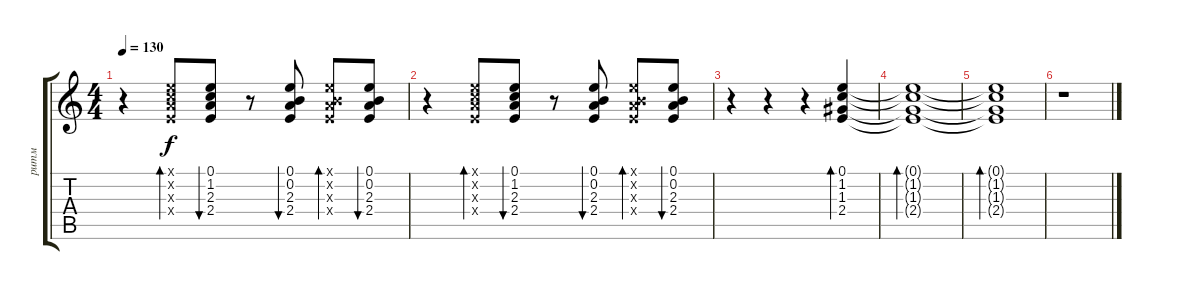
\track ("ритм" "ритм") {instrument acousticguitarsteel}
\staff {score tabs}
\tuning (E4 B3 G3 D3 A2 E2) {hide}
\ts (4 4)
\tempo 130
\clef g2
\ks c
r.4{dy f} (0.1{x} 1.2{x} 2.3{x} 2.4{x}).8{bd 60} (0.1 1.2 2.3 2.4).8{bu 60} r.8 (0.1 0.2 2.3 2.4).8{bu 60} (0.1{x} 0.2{x} 2.3{x} 2.4{x}).8{bd 60} (0.1 0.2 2.3 2.4).8{bu 60} |
r.4 (0.1{x} 1.2{x} 2.3{x} 2.4{x}).8{bd 60} (0.1 1.2 2.3 2.4).8{bu 60} r.8 (0.1 0.2 2.3 2.4).8{bu 60} (0.1{x} 0.2{x} 2.3{x} 2.4{x}).8{bd 60} (0.1 0.2 2.3 2.4).8{bu 60} |
r.4 r.4 r.4 (0.1 1.2 1.3 2.4).4{bd 480} |
(0.1{t} 1.2{t} 1.3{t} 2.4{t}).1{bd 240} |
(0.1{t} 1.2{t} 1.3{t} 2.4{t}).1{bd 240} |
r.1
